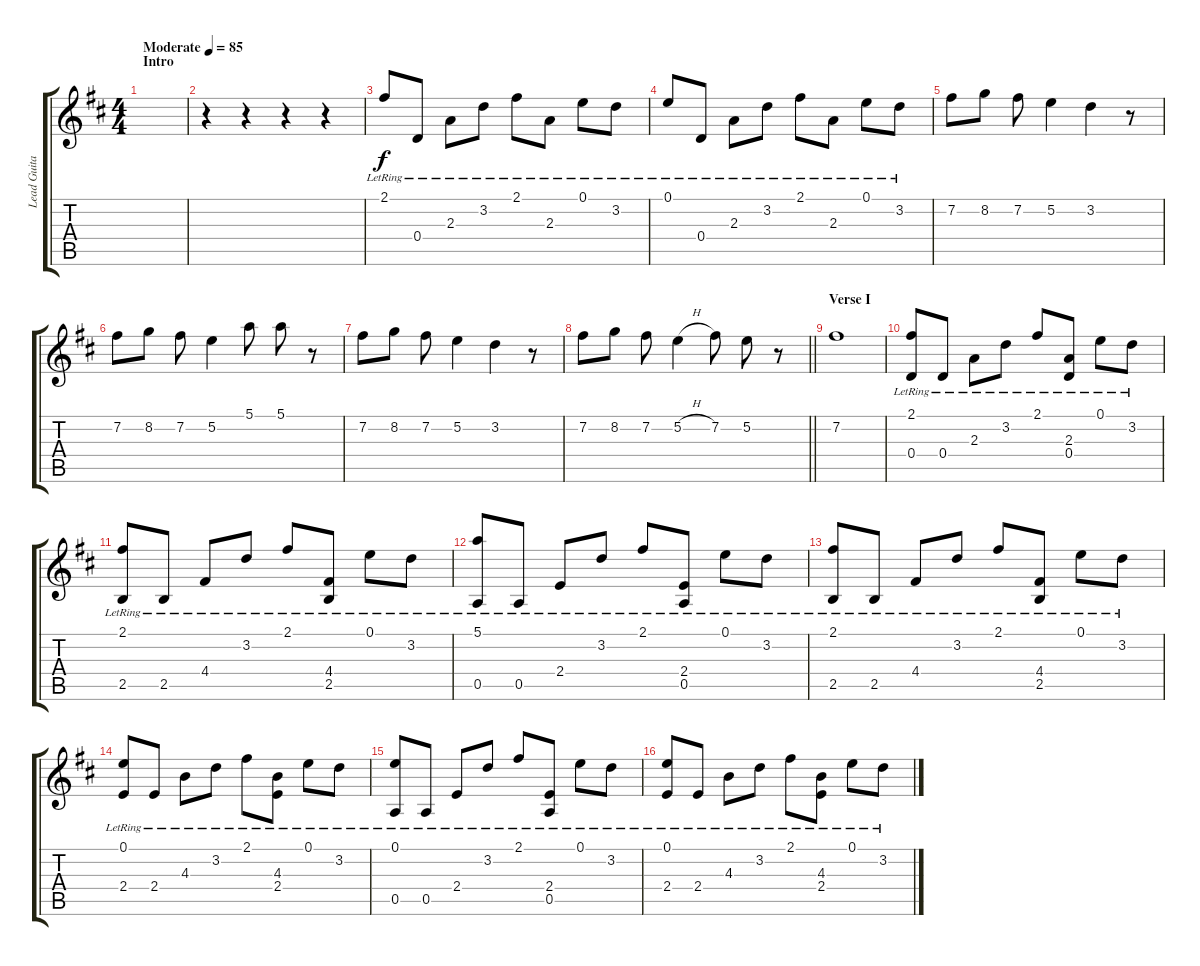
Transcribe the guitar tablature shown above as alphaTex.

\track ("Lead Guitar" "Lead Guita") {instrument acousticguitarsteel}
\staff {score tabs}
\tuning (E4 B3 G3 D3 A2 E2) {hide}
\ts (4 4)
\section ("" "Intro")
\tempo (85 "Moderate")
\clef g2
\ks d
|
r.4 r.4 r.4 r.4 |
2.1{lr}.8 0.4{lr}.8 2.3{lr}.8 3.2{lr}.8 2.1{lr}.8 2.3{lr}.8 0.1{lr}.8 3.2{lr}.8 |
0.1{lr}.8 0.4{lr}.8 2.3{lr}.8 3.2{lr}.8 2.1{lr}.8 2.3{lr}.8 0.1{lr}.8 3.2{lr}.8 |
7.2.8{volume 16 instrument distortionguitar} 8.2.8 7.2.8 5.2.4 3.2.4 r.8 |
7.2.8 8.2.8 7.2.8 5.2.4 5.1.8 5.1.8 r.8 |
7.2.8 8.2.8 7.2.8 5.2.4 3.2.4 r.8 |
\barLineRight lightlight
7.2.8 8.2.8 7.2.8 5.2{h}.4 7.2.8 5.2.8 r.8 |
\section ("" "Verse I")
7.2.1{volume 13} |
(2.1{lr} 0.4{lr}).8{volume 13 instrument acousticguitarsteel} 0.4{lr}.8 2.3{lr}.8 3.2{lr}.8 2.1{lr}.8 (2.3{lr} 0.4{lr}).8 0.1{lr}.8 3.2{lr}.8 |
(2.1{lr} 2.5{lr}).8 2.5{lr}.8 4.4{lr}.8 3.2{lr}.8 2.1{lr}.8 (4.4{lr} 2.5{lr}).8 0.1{lr}.8 3.2{lr}.8 |
(5.1{lr} 0.5{lr}).8 0.5{lr}.8 2.4{lr}.8 3.2{lr}.8 2.1{lr}.8 (2.4{lr} 0.5{lr}).8 0.1{lr}.8 3.2{lr}.8 |
(2.1{lr} 2.5{lr}).8 2.5{lr}.8 4.4{lr}.8 3.2{lr}.8 2.1{lr}.8 (4.4{lr} 2.5{lr}).8 0.1{lr}.8 3.2{lr}.8 |
(0.1{lr} 2.4{lr}).8 2.4{lr}.8 4.3{lr}.8 3.2{lr}.8 2.1{lr}.8 (4.3{lr} 2.4{lr}).8 0.1{lr}.8 3.2{lr}.8 |
(0.1{lr} 0.5{lr}).8 0.5{lr}.8 2.4{lr}.8 3.2{lr}.8 2.1{lr}.8 (2.4{lr} 0.5{lr}).8 0.1{lr}.8 3.2{lr}.8 |
(0.1{lr} 2.4{lr}).8 2.4{lr}.8 4.3{lr}.8 3.2{lr}.8 2.1{lr}.8 (4.3{lr} 2.4{lr}).8 0.1{lr}.8 3.2{lr}.8
